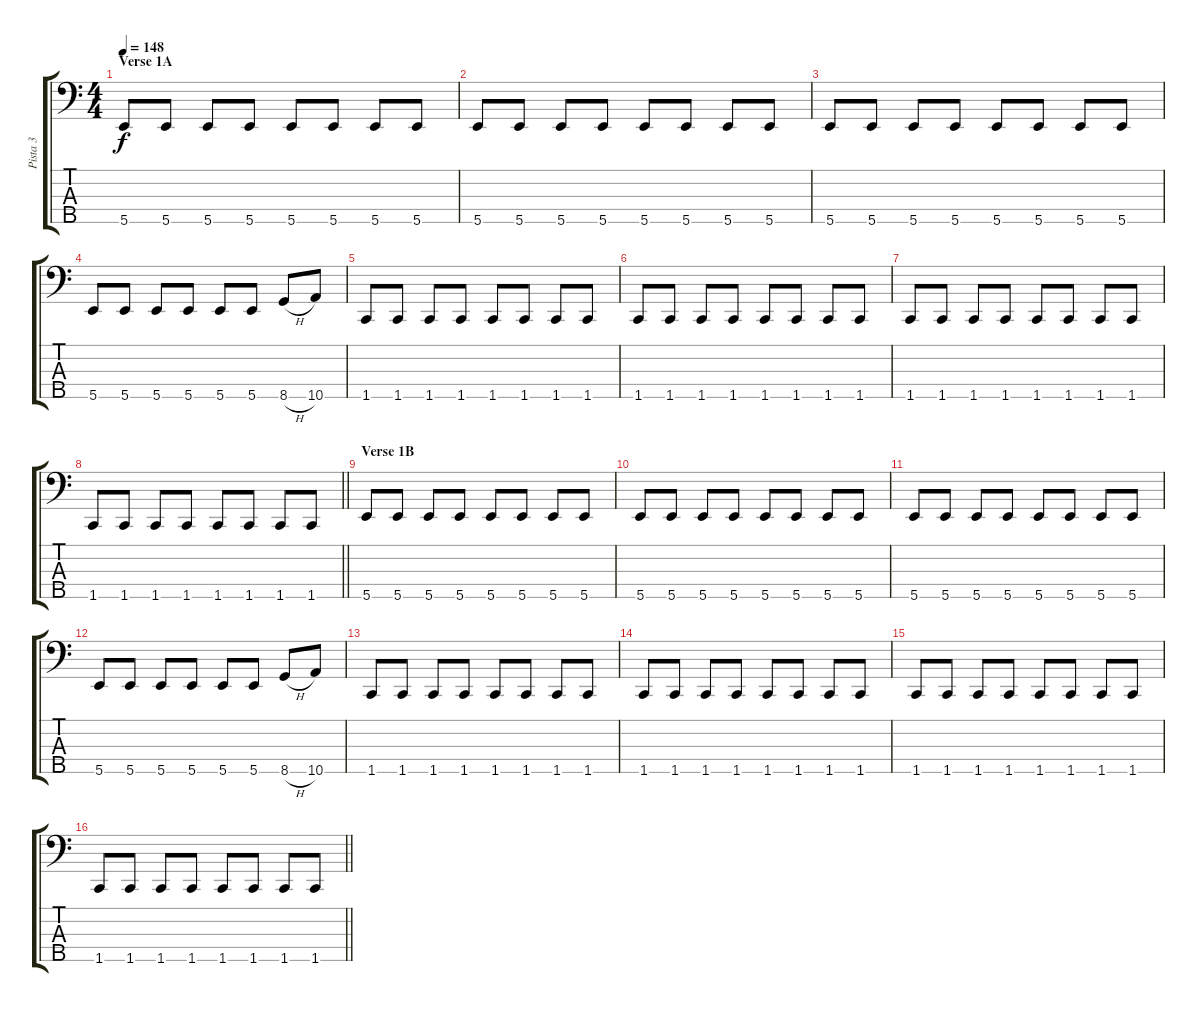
\track ("Pista 3" "Pista 3") {instrument electricbassfinger}
\staff {score tabs}
\tuning (G2 D2 A1 E1 B0) {hide}
\ts (4 4)
\section ("" "Verse 1A")
\tempo 148
\clef f4
\ks c
5.5.8{dy f} 5.5.8 5.5.8 5.5.8 5.5.8 5.5.8 5.5.8 5.5.8 |
5.5.8 5.5.8 5.5.8 5.5.8 5.5.8 5.5.8 5.5.8 5.5.8 |
5.5.8 5.5.8 5.5.8 5.5.8 5.5.8 5.5.8 5.5.8 5.5.8 |
5.5.8 5.5.8 5.5.8 5.5.8 5.5.8 5.5.8 8.5{h}.8 10.5.8 |
1.5.8 1.5.8 1.5.8 1.5.8 1.5.8 1.5.8 1.5.8 1.5.8 |
1.5.8 1.5.8 1.5.8 1.5.8 1.5.8 1.5.8 1.5.8 1.5.8 |
1.5.8 1.5.8 1.5.8 1.5.8 1.5.8 1.5.8 1.5.8 1.5.8 |
\barLineRight lightlight
1.5.8 1.5.8 1.5.8 1.5.8 1.5.8 1.5.8 1.5.8 1.5.8 |
\section ("" "Verse 1B")
5.5.8 5.5.8 5.5.8 5.5.8 5.5.8 5.5.8 5.5.8 5.5.8 |
5.5.8 5.5.8 5.5.8 5.5.8 5.5.8 5.5.8 5.5.8 5.5.8 |
5.5.8 5.5.8 5.5.8 5.5.8 5.5.8 5.5.8 5.5.8 5.5.8 |
5.5.8 5.5.8 5.5.8 5.5.8 5.5.8 5.5.8 8.5{h}.8 10.5.8 |
1.5.8 1.5.8 1.5.8 1.5.8 1.5.8 1.5.8 1.5.8 1.5.8 |
1.5.8 1.5.8 1.5.8 1.5.8 1.5.8 1.5.8 1.5.8 1.5.8 |
1.5.8 1.5.8 1.5.8 1.5.8 1.5.8 1.5.8 1.5.8 1.5.8 |
\barLineRight lightlight
1.5.8 1.5.8 1.5.8 1.5.8 1.5.8 1.5.8 1.5.8 1.5.8
